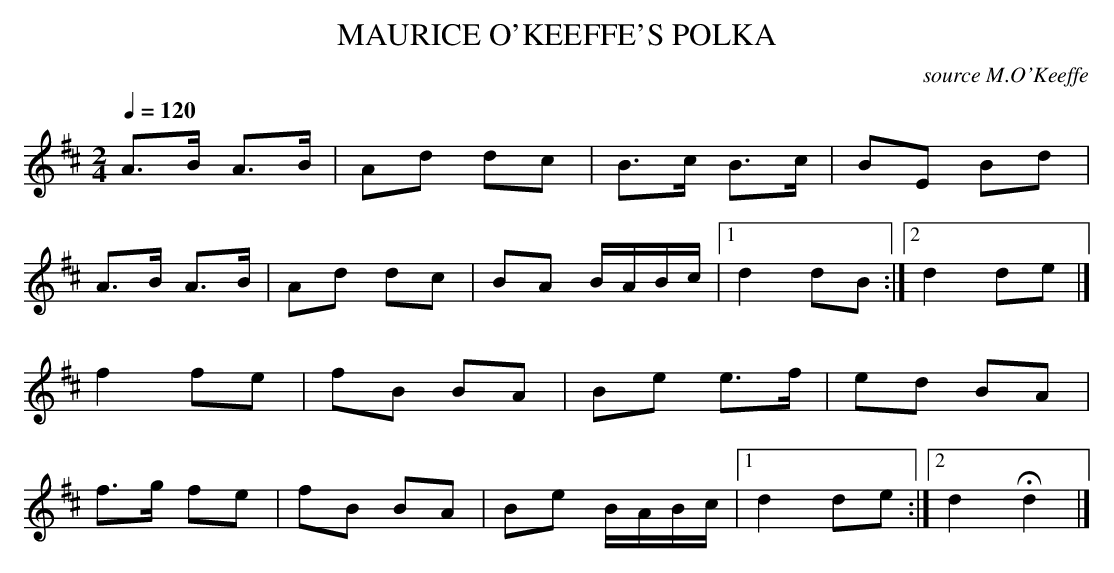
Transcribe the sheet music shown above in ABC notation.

X:1
T:MAURICE O'KEEFFE'S POLKA
C:source M.O'Keeffe
M:2/4
Q:1/4=120
L:1/8
K:D
A>B A>B|Ad dc|B>c B>c|BE Bd|
A>B A>B|Ad dc|BA B/A/B/c/|1 d2 dB:|2\
d2 de|]
f2 fe|fB BA|Be e>f|ed BA|
f>g fe|fB BA|Be B/A/B/c/|1 d2 de:|2\
d2 Hd2|]
